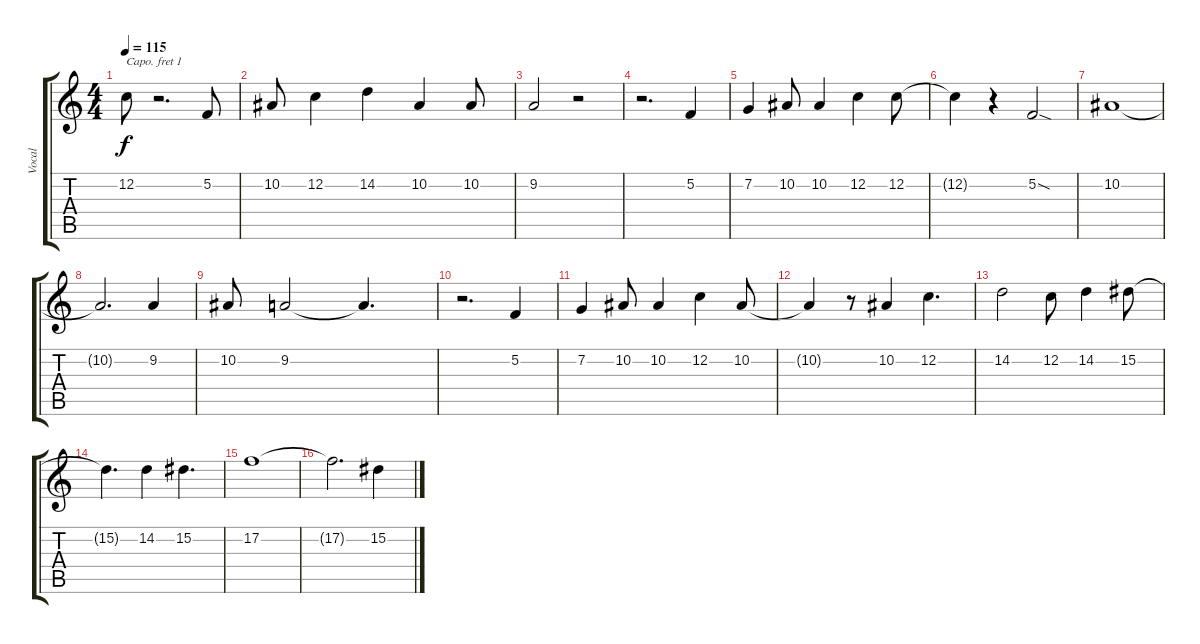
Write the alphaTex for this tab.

\track ("Vocal" "Vocal") {instrument tremolostrings}
\staff {score tabs}
\capo 1
\tuning (E4 B3 G3 D3 A2 E2) {hide}
\ts (4 4)
\tempo 115
\clef g2
\ks c
12.2{t}.8{dy f} r.2{d} 5.2.8 |
10.2.8 12.2.4 14.2.4 10.2.4 10.2.8 |
9.2.2 r.2 |
r.2{d} 5.2.4 |
7.2.4 10.2.8 10.2.4 12.2.4 12.2.8 |
12.2{t}.4 r.4 5.2{sod}.2 |
10.2.1 |
10.2{t}.2{d} 9.2.4 |
10.2.8 9.2.2 9.2{t}.4{d} |
r.2{d} 5.2.4 |
7.2.4 10.2.8 10.2.4 12.2.4 10.2.8 |
10.2{t}.4 r.8 10.2.4 12.2.4{d} |
14.2.2 12.2.8 14.2.4 15.2.8 |
15.2{t}.4{d} 14.2.4 15.2.4{d} |
17.2.1 |
17.2{t}.2{d} 15.2.4
